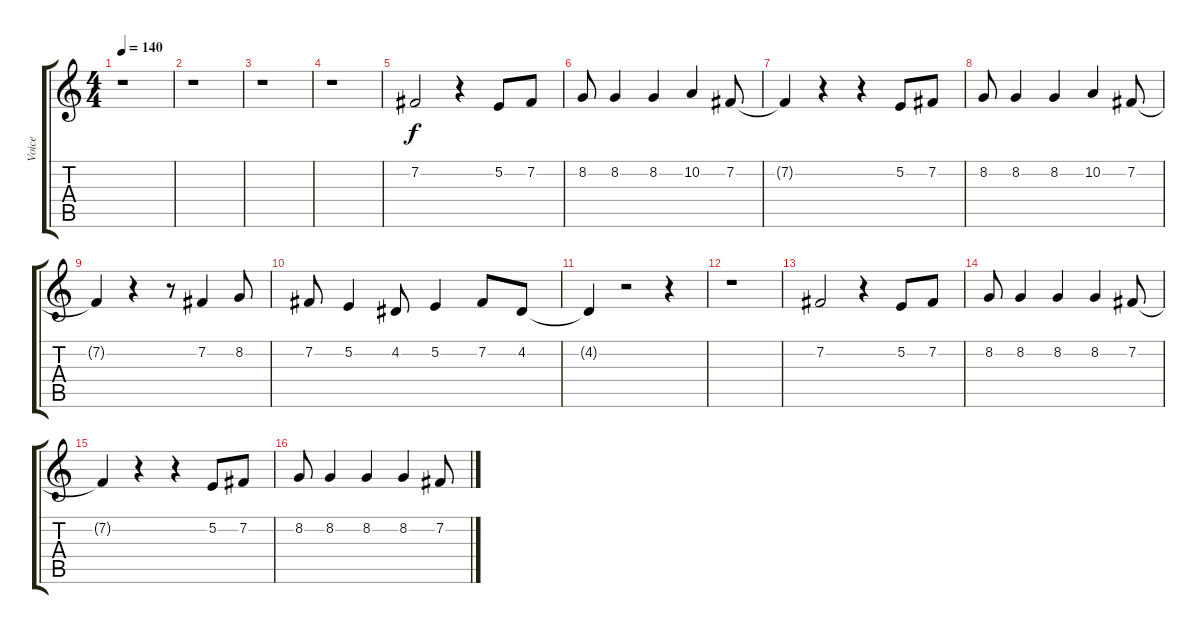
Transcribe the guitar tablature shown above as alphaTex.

\track ("Voice" "Voice") {instrument tenorsax}
\staff {score tabs}
\tuning (E4 B3 G3 D3 A2 E2) {hide}
\ts (4 4)
\tempo 140
\clef g2
\ks c
r.1{dy f} |
r.1 |
r.1 |
r.1 |
7.2.2 r.4 5.2.8 7.2.8 |
8.2.8 8.2.4 8.2.4 10.2.4 7.2.8 |
7.2{t}.4 r.4 r.4 5.2.8 7.2.8 |
8.2.8 8.2.4 8.2.4 10.2.4 7.2.8 |
7.2{t}.4 r.4 r.8 7.2.4 8.2.8 |
7.2.8 5.2.4 4.2.8 5.2.4 7.2.8 4.2.8 |
4.2{t}.4 r.2 r.4 |
r.1 |
7.2.2 r.4 5.2.8 7.2.8 |
8.2.8 8.2.4 8.2.4 8.2.4 7.2.8 |
7.2{t}.4 r.4 r.4 5.2.8 7.2.8 |
8.2.8 8.2.4 8.2.4 8.2.4 7.2.8
